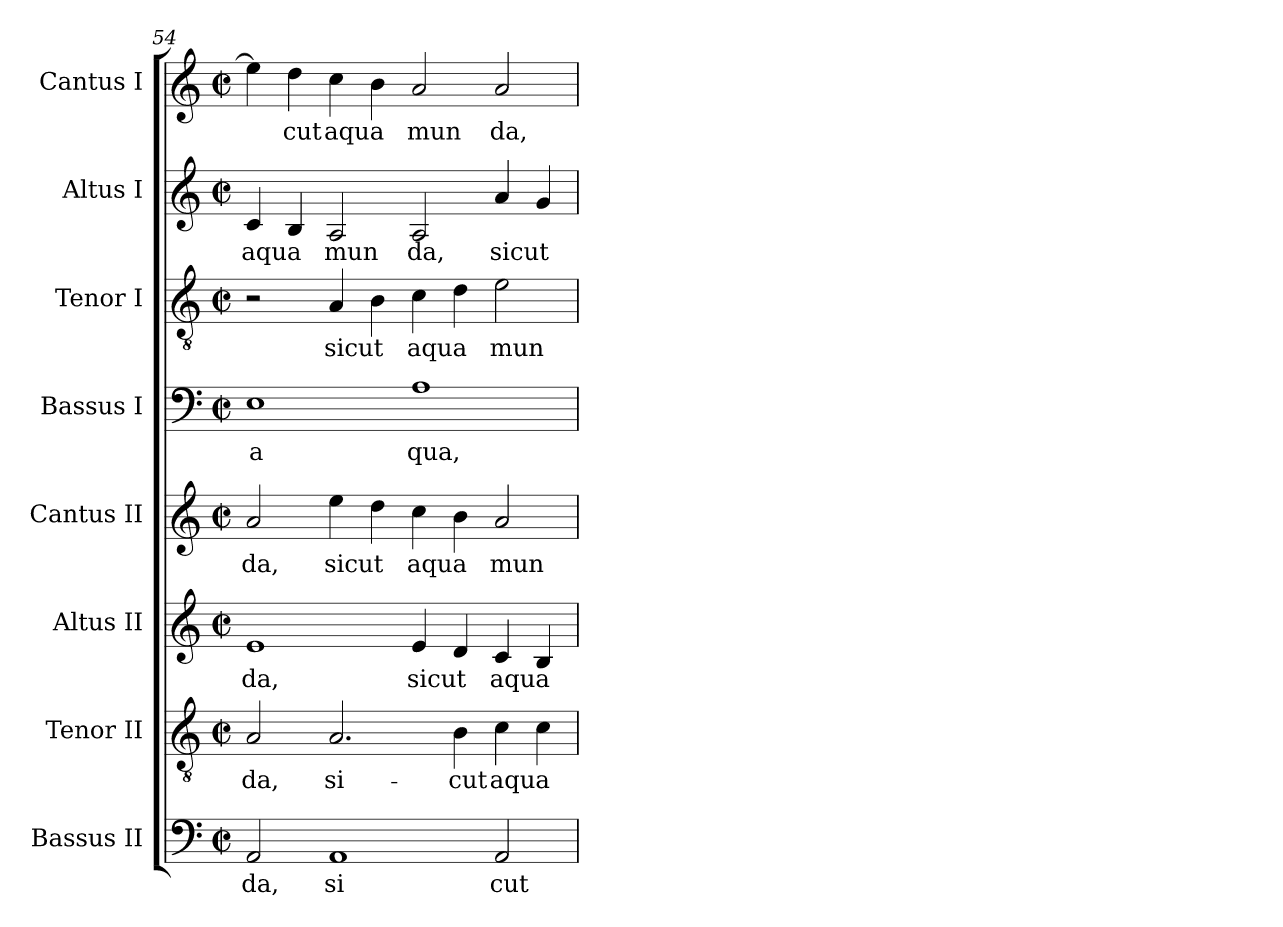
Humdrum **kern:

**kern	**text	**kern	**text	**kern	**text	**kern	**text	**kern	**text	**kern	**text	**kern	**text	**kern	**text
*part8	*part8	*part7	*part7	*part6	*part6	*part5	*part5	*part4	*part4	*part3	*part3	*part2	*part2	*part1	*part1
*staff8	*staff8	*staff7	*staff7	*staff6	*staff6	*staff5	*staff5	*staff4	*staff4	*staff3	*staff3	*staff2	*staff2	*staff1	*staff1
*I"Bassus II	*	*I"Tenor II	*	*I"Altus II	*	*I"Cantus II	*	*I"Bassus I	*	*I"Tenor I	*	*I"Altus I	*	*I"Cantus I	*
!!LO:PB:g=z
*clefF4	*	*clefGv2	*	*clefG2	*	*clefG2	*	*clefF4	*	*clefGv2	*	*clefG2	*	*clefG2	*
*M2/2	*	*M2/2	*	*M2/2	*	*M2/2	*	*M2/2	*	*M2/2	*	*M2/2	*	*M2/2	*
*met(c|)	*	*met(c|)	*	*met(c|)	*	*met(c|)	*	*met(c|)	*	*met(c|)	*	*met(c|)	*	*met(c|)	*
=54	=54	=54	=54	=54	=54	=54	=54	=54	=54	=54	=54	=54	=54	=54	=54
!	!LO:LY:b:cj	!	!LO:LY:b:cj	!	!LO:LY:b:cj	!	!LO:LY:b:cj	!	!LO:LY:b:cj	!	!	!	!LO:LY:b	!	!
2AA/	da,	2A/	da,	1e	da,	2a/	-da,	1E	a	2r	.	4c/	aqua	4ee\]	.
!	!	!	!	!	!	!	!	!	!	!	!	!	!	!	!LO:LY:b:cj
.	.	.	.	.	.	.	.	.	.	.	.	4B/	.	4dd\	cut
!	!LO:LY:b:cj	!	!LO:LY:b:cj	!	!	!	!LO:LY:b	!	!	!	!LO:LY:b	!	!LO:LY:b:cj	!	!LO:LY:b
1AA	si	2.A/	si-	.	.	4ee\	sicut	.	.	4A/	sicut	2A/	mun	4cc\	aqua
.	.	.	.	.	.	4dd\	.	.	.	4B\	.	.	.	4b\	.
!	!	!	!	!	!LO:LY:b	!	!LO:LY:b	!	!LO:LY:b:cj	!	!LO:LY:b	!	!LO:LY:b:cj	!	!LO:LY:b:cj
.	.	.	.	4e/	sicut	4cc\	aqua	1A	qua,	4c\	aqua	2A/	da,	2a/	mun
!	!	!	!LO:LY:b:cj	!	!	!	!	!	!	!	!	!	!	!	!
.	.	4B\	-cut	4d/	.	4b\	.	.	.	4d\	.	.	.	.	.
!	!LO:LY:b:cj	!	!LO:LY:b	!	!LO:LY:b	!	!LO:LY:b:cj	!	!	!	!LO:LY:b:cj	!	!LO:LY:b	!	!LO:LY:b:cj
2AA/	cut	4c\	aqua	4c/	aqua	2a/	mun	.	.	2e\	mun-	4a/	sicut	2a/	da,
.	.	4c\	.	4B/	.	.	.	.	.	.	.	4g/	.	.	.
=	=	=	=	=	=	=	=	=	=	=	=	=	=	=	=
*-	*-	*-	*-	*-	*-	*-	*-	*-	*-	*-	*-	*-	*-	*-	*-
